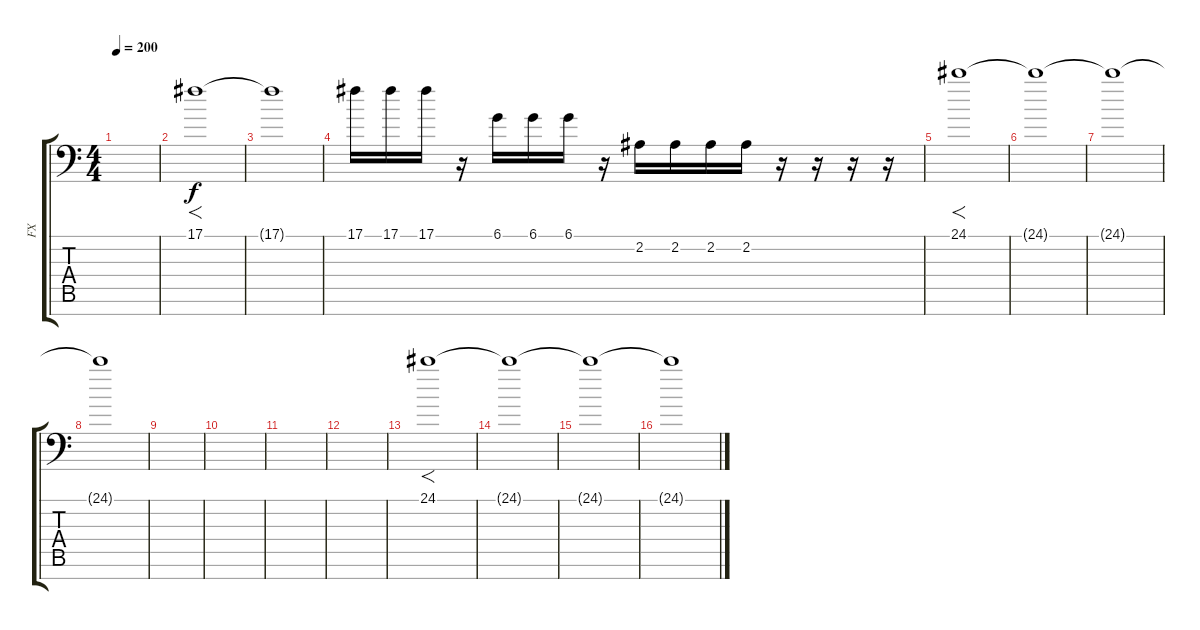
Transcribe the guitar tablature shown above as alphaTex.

\track ("FX" "FX") {instrument synthstrings1}
\staff {score tabs}
\tuning (Db4 Ab3 E3 B2 Gb2 B1 Gb1) {hide}
\ts (4 4)
\tempo 200
\clef f4
\ks c
|
17.1.1{f} |
17.1{t}.1 |
17.1.16 17.1.16 17.1.16 r.16 6.1.16 6.1.16 6.1.16 r.16 2.2.16 2.2.16 2.2.16 2.2.16 r.16 r.16 r.16 r.16 |
24.1.1{f instrument synthstrings1} |
24.1{t}.1 |
24.1{t}.1 |
24.1{t}.1 |
|
|
|
|
24.1.1{f} |
24.1{t}.1 |
24.1{t}.1 |
24.1{t}.1
